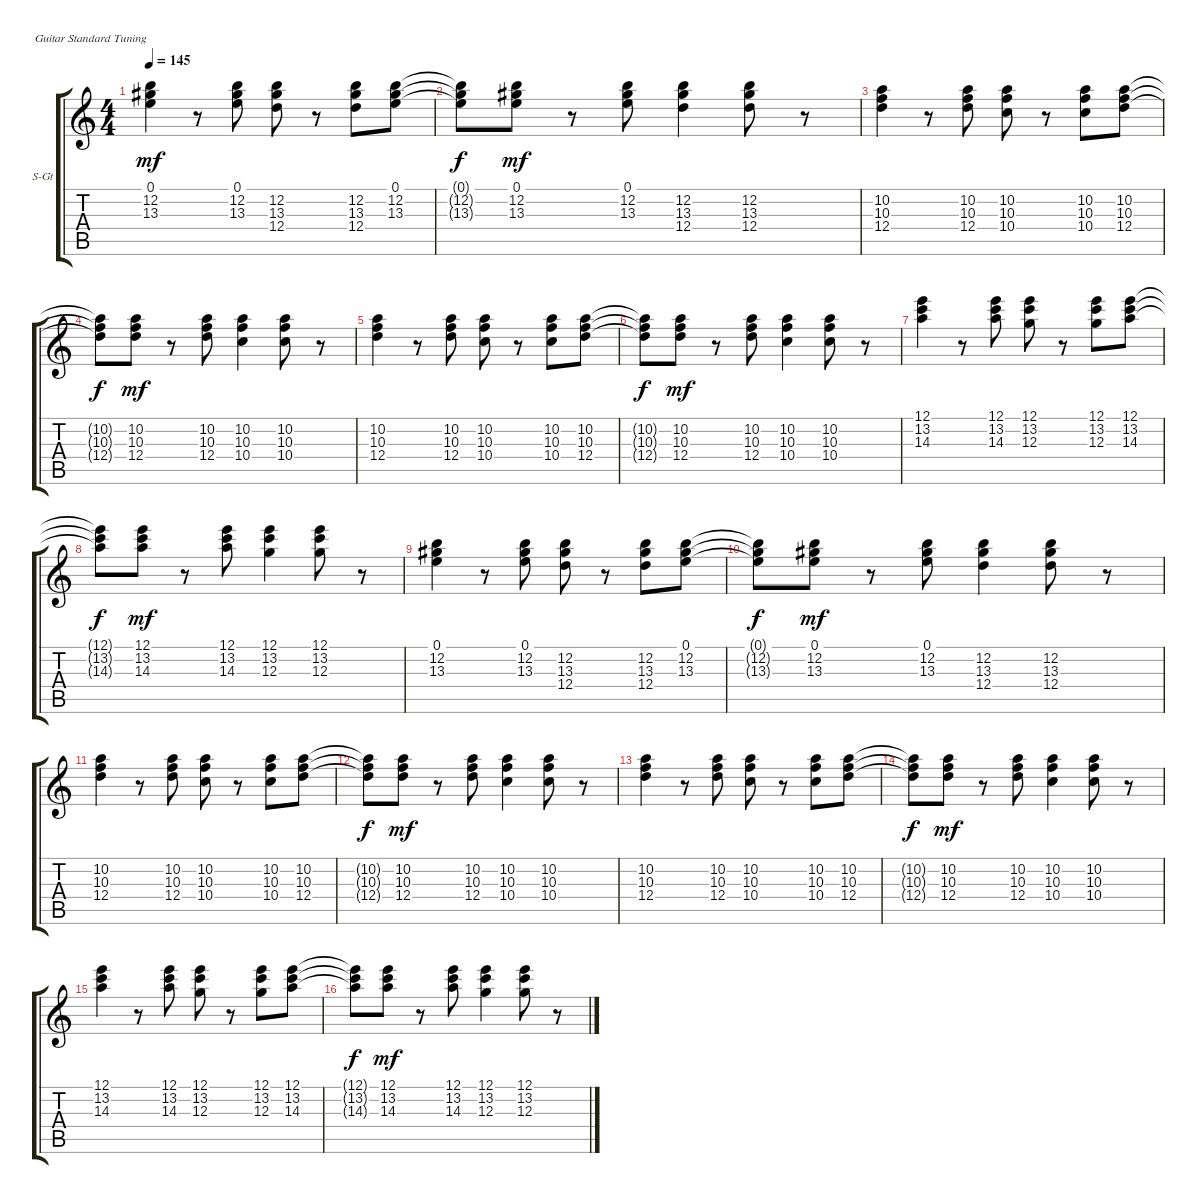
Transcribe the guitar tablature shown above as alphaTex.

\bracketExtendMode groupsimilarinstruments
\firstSystemTrackNameOrientation horizontal
\otherSystemsTrackNameOrientation horizontal
\track ("Riff" "S-Gt") {instrument pad3polysynth}
\staff {score tabs}
\tuning (E4 B3 G3 D3 A2 E2)
\displaytranspose 12
\ts (4 4)
\tempo 145
\clef g2
\ks c
(0.1 12.2 13.3).4{dy mf} r.8 (0.1 12.2 13.3).8 (12.2 13.3 12.4).8 r.8 (12.2 13.3 12.4).8 (0.1 12.2 13.3).8 |
(0.1{t} 12.2{t} 13.3{t}).8{dy f} (0.1 12.2 13.3).8{dy mf} r.8 (0.1 12.2 13.3).8 (12.2 13.3 12.4).4 (12.2 13.3 12.4).8 r.8 |
(10.2 10.3 12.4).4 r.8 (10.2 10.3 12.4).8 (10.2 10.3 10.4).8 r.8 (10.2 10.3 10.4).8 (10.2 10.3 12.4).8 |
(10.2{t} 10.3{t} 12.4{t}).8{dy f} (10.2 10.3 12.4).8{dy mf} r.8 (10.2 10.3 12.4).8 (10.2 10.3 10.4).4 (10.2 10.3 10.4).8 r.8 |
(10.2 10.3 12.4).4 r.8 (10.2 10.3 12.4).8 (10.2 10.3 10.4).8 r.8 (10.2 10.3 10.4).8 (10.2 10.3 12.4).8 |
(10.2{t} 10.3{t} 12.4{t}).8{dy f} (10.2 10.3 12.4).8{dy mf} r.8 (10.2 10.3 12.4).8 (10.2 10.3 10.4).4 (10.2 10.3 10.4).8 r.8 |
(12.1 13.2 14.3).4 r.8 (12.1 13.2 14.3).8 (12.1 13.2 12.3).8 r.8 (12.1 13.2 12.3).8 (12.1 13.2 14.3).8 |
(12.1{t} 13.2{t} 14.3{t}).8{dy f} (12.1 13.2 14.3).8{dy mf} r.8 (12.1 13.2 14.3).8 (12.1 13.2 12.3).4 (12.1 13.2 12.3).8 r.8 |
(0.1 12.2 13.3).4 r.8 (0.1 12.2 13.3).8 (12.2 13.3 12.4).8 r.8 (12.2 13.3 12.4).8 (0.1 12.2 13.3).8 |
(0.1{t} 12.2{t} 13.3{t}).8{dy f} (0.1 12.2 13.3).8{dy mf} r.8 (0.1 12.2 13.3).8 (12.2 13.3 12.4).4 (12.2 13.3 12.4).8 r.8 |
(10.2 10.3 12.4).4 r.8 (10.2 10.3 12.4).8 (10.2 10.3 10.4).8 r.8 (10.2 10.3 10.4).8 (10.2 10.3 12.4).8 |
(10.2{t} 10.3{t} 12.4{t}).8{dy f} (10.2 10.3 12.4).8{dy mf} r.8 (10.2 10.3 12.4).8 (10.2 10.3 10.4).4 (10.2 10.3 10.4).8 r.8 |
(10.2 10.3 12.4).4 r.8 (10.2 10.3 12.4).8 (10.2 10.3 10.4).8 r.8 (10.2 10.3 10.4).8 (10.2 10.3 12.4).8 |
(10.2{t} 10.3{t} 12.4{t}).8{dy f} (10.2 10.3 12.4).8{dy mf} r.8 (10.2 10.3 12.4).8 (10.2 10.3 10.4).4 (10.2 10.3 10.4).8 r.8 |
(12.1 13.2 14.3).4 r.8 (12.1 13.2 14.3).8 (12.1 13.2 12.3).8 r.8 (12.1 13.2 12.3).8 (12.1 13.2 14.3).8 |
(12.1{t} 13.2{t} 14.3{t}).8{dy f} (12.1 13.2 14.3).8{dy mf} r.8 (12.1 13.2 14.3).8 (12.1 13.2 12.3).4 (12.1 13.2 12.3).8 r.8
